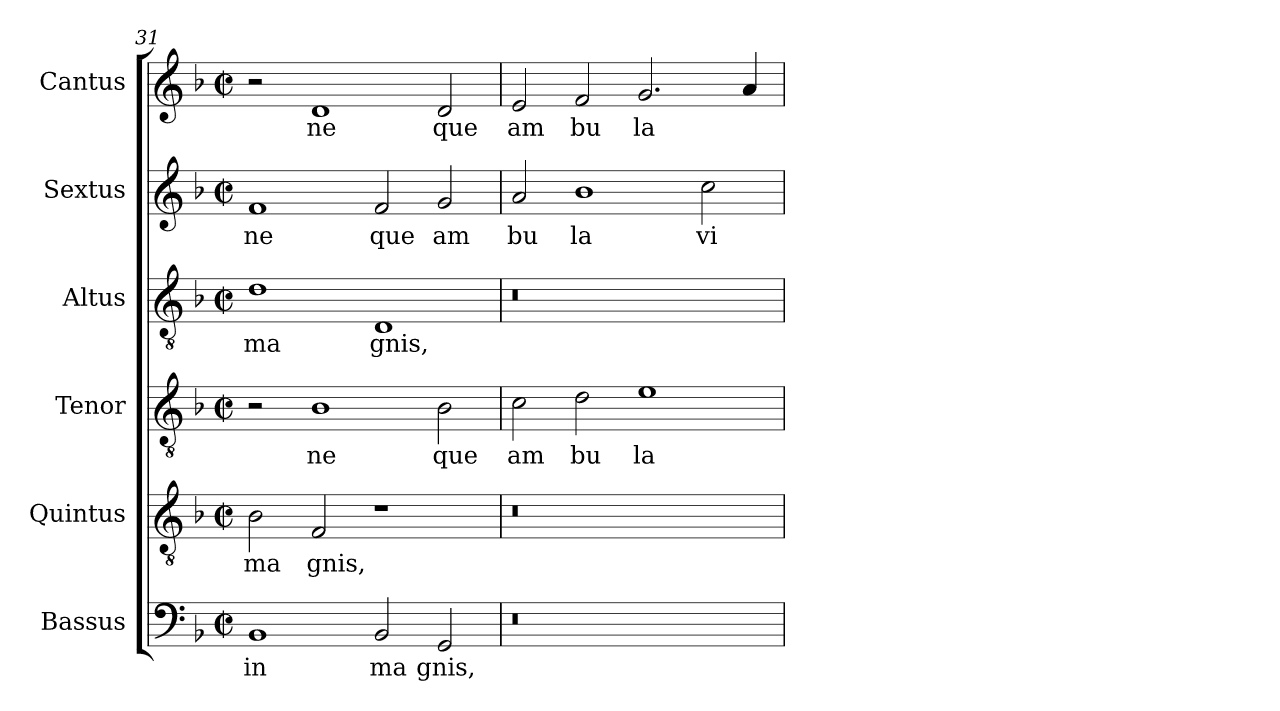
**kern	**text	**kern	**text	**kern	**text	**kern	**text	**kern	**text	**kern	**text
*part6	*part6	*part5	*part5	*part4	*part4	*part3	*part3	*part2	*part2	*part1	*part1
*staff6	*staff6	*staff5	*staff5	*staff4	*staff4	*staff3	*staff3	*staff2	*staff2	*staff1	*staff1
*I"Bassus	*	*I"Quintus	*	*I"Tenor	*	*I"Altus	*	*I"Sextus	*	*I"Cantus	*
*clefF4	*	*clefGv2	*	*clefGv2	*	*clefGv2	*	*clefG2	*	*clefG2	*
*k[b-]	*	*k[b-]	*	*k[b-]	*	*k[b-]	*	*k[b-]	*	*k[b-]	*
*F:	*	*F:	*	*F:	*	*F:	*	*F:	*	*F:	*
*M2/2	*	*M2/2	*	*M2/2	*	*M2/2	*	*M2/2	*	*M2/2	*
*met(c|)	*	*met(c|)	*	*met(c|)	*	*met(c|)	*	*met(c|)	*	*met(c|)	*
=31	=31	=31	=31	=31	=31	=31	=31	=31	=31	=31	=31
!	!LO:LY:b:cj	!	!LO:LY:b:cj	!	!	!	!LO:LY:b:cj	!	!LO:LY:b:cj	!	!
1BB-	in	2B-\	ma	2r	.	1d	ma	1f	ne	2r	.
!	!	!	!LO:LY:b:cj	!	!LO:LY:b:cj	!	!	!	!	!	!LO:LY:b:cj
.	.	2F/	gnis,	1B-	ne	.	.	.	.	1d	ne
!	!LO:LY:b:cj	!	!	!	!	!	!LO:LY:b:cj	!	!LO:LY:b:cj	!	!
2BB-/	ma	1r	.	.	.	1D	gnis,	2f/	que	.	.
!	!LO:LY:b:cj	!	!	!	!LO:LY:b:cj	!	!	!	!LO:LY:b:cj	!	!LO:LY:b:cj
2GG/	gnis,	.	.	2B-\	que	.	.	2g/	am	2d/	que
=32	=32	=32	=32	=32	=32	=32	=32	=32	=32	=32	=32
!	!	!	!	!	!LO:LY:b:cj	!	!	!	!LO:LY:b:cj	!	!LO:LY:b:cj
0r	.	0r	.	2c\	am	0r	.	2a/	bu	2e/	am
!	!	!	!	!	!LO:LY:b:cj	!	!	!	!LO:LY:b:cj	!	!LO:LY:b:cj
.	.	.	.	2d\	bu	.	.	1b-	la	2f/	bu
!	!	!	!	!	!LO:LY:b:cj	!	!	!	!	!	!LO:LY:b:cj
.	.	.	.	1e	la	.	.	.	.	2.g/	la
!	!	!	!	!	!	!	!	!	!LO:LY:b:cj	!	!
.	.	.	.	.	.	.	.	2cc\	vi	.	.
.	.	.	.	.	.	.	.	.	.	4a/	.
=	=	=	=	=	=	=	=	=	=	=	=
*-	*-	*-	*-	*-	*-	*-	*-	*-	*-	*-	*-
